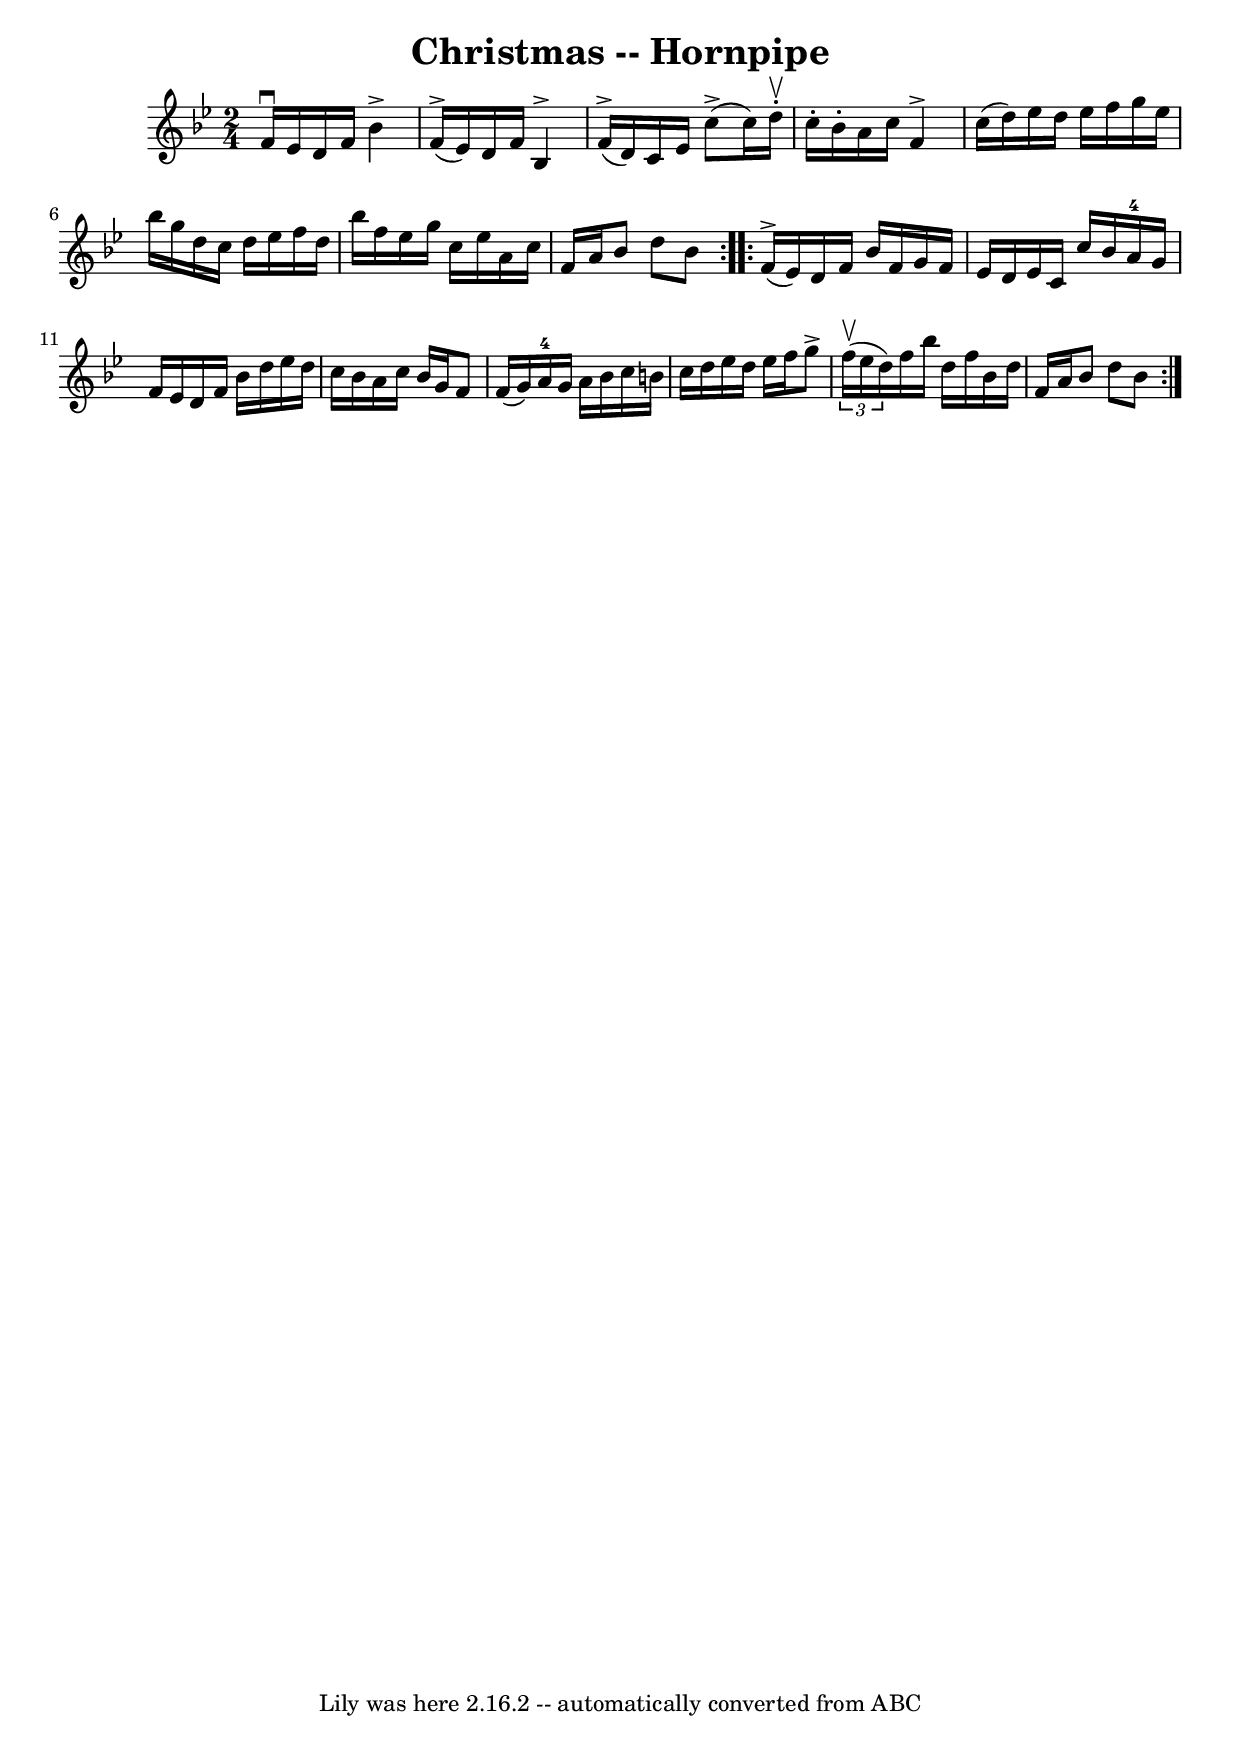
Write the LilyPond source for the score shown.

\version "2.16.2"
\include "Mammoth.ily"
\header {
  %% book = "Cole's 1000 Fiddle Tunes"
  crossRefNumber = "1"
  footnotes = "\\\\CHRISTMAS HORNPIPE. -- First lady balance to 1st and 2d gents, 3 hands round;\\\\First gent balance to 1st and 2d ladies, 3 hands round; First couple down the \\\\centre, back, cast off; right and left 4."
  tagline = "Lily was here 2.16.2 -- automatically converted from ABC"
  title = "Christmas -- Hornpipe"

}
voicedefault =  {



  \repeat volta 2 {

    \time 2/4 
    \key bes \major f'16^\downbow ees'16    |
    d'16    
    f'16 bes'4^\accent f'16 (^\accent ees'16)   |
    d'16    
    f'16 bes4^\accent f'16 (^\accent d'16)   |
    c'16 ees'16 
    c''8 (^\accent c''16) d''16^\upbow-. c''16 -. bes'16 -.   
    |
    a'16 c''16 f'4^\accent c''16 (d''16)   |
    
    ees''16 d''16 ees''16 f''16 g''16 ees''16 bes''16 g''16    
    |
    d''16 c''16 d''16 ees''16 f''16 d''16 bes''16    
    f''16    |
    ees''16 g''16 c''16 ees''16 a'16 c''16    
    f'16 a'16    |
    bes'8 d''8 bes'8    
  }     
  \repeat volta 2 {
    
    f'16 (^\accent ees'16)   |
    d'16 f'16 bes'16 f'16    
    g'16 f'16 ees'16 d'16    |
    ees'16 c'16 c''16 bes'16  
    a'16-4 g'16 f'16 ees'16    |
    d'16 f'16 bes'16    
    d''16 ees''16 d''16 c''16 bes'16    |
    a'16 c''16    
    bes'16 g'16 f'8 f'16 (g'16)   |
    a'16-4 g'16    
    a'16 bes'16 c''16 b'16 c''16 d''16    |
    ees''16    
    d''16 ees''16 f''16 g''8^\accent   \times 2/3 { f''16 (^\upbow   
						    ees''16 d''16) 
						  }   |
    f''16 bes''16 d''16 f''16    
    bes'16 d''16 f'16 a'16    |
    bes'8 d''8 bes'8    
  }   

}

\score{
  <<

    \context Staff="default"
    {
      \voicedefault 
      
    }

  >>
  \layout {
    
  }
  \midi {
  }

}
